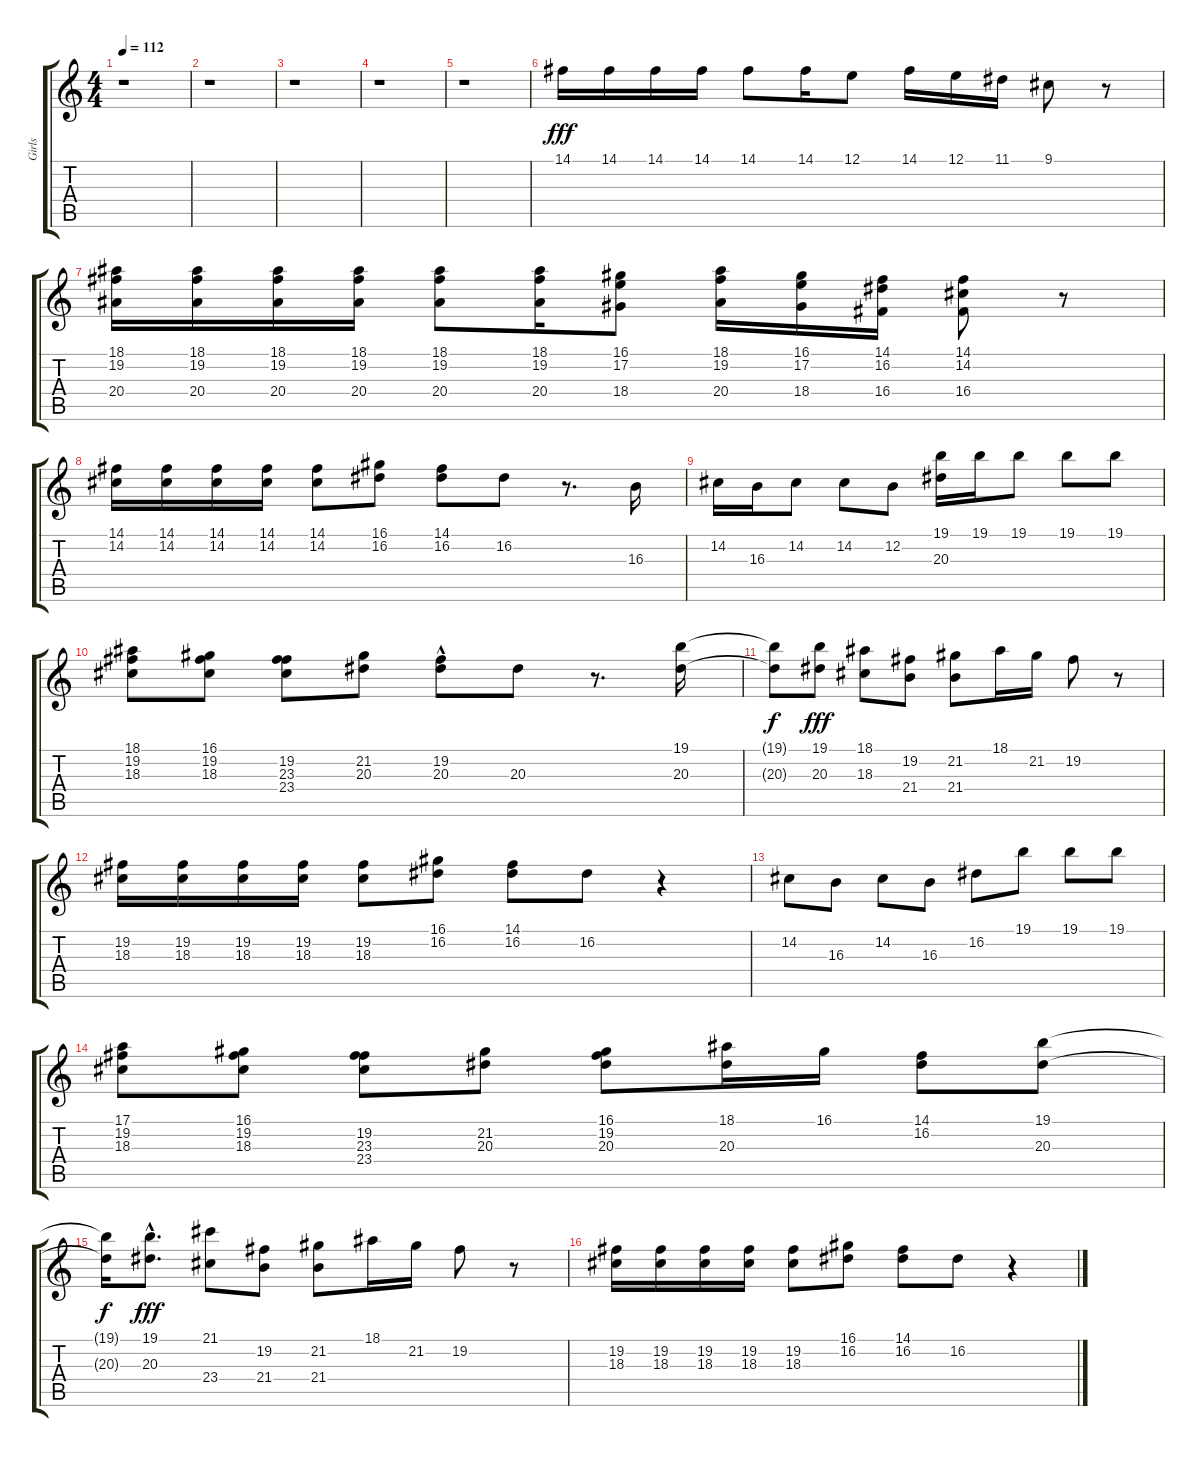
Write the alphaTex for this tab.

\track ("Girls" "Girls") {instrument sopranosax}
\staff {score tabs}
\tuning (E4 B3 G3 D3 A2 E2) {hide}
\ts (4 4)
\tempo 112
\clef g2
\ks c
r.1{dy fff} |
r.1 |
r.1 |
r.1 |
r.1 |
14.1.16 14.1.16 14.1.16 14.1.16 14.1.8 14.1.16 12.1.8 14.1.16 12.1.16 11.1.16 9.1.8 r.8 |
(18.1 19.2 20.4).16 (18.1 19.2 20.4).16 (18.1 19.2 20.4).16 (18.1 19.2 20.4).16 (18.1 19.2 20.4).8 (18.1 19.2 20.4).16 (16.1 17.2 18.4).8 (18.1 19.2 20.4).16 (16.1 17.2 18.4).16 (14.1 16.2 16.4).16 (14.1 14.2 16.4).8 r.8 |
(14.1 14.2).16 (14.1 14.2).16 (14.1 14.2).16 (14.1 14.2).16 (14.1 14.2).8 (16.1 16.2).8 (14.1 16.2).8 16.2.8 r.8{d} 16.3.16 |
14.2.16 16.3.16 14.2.8 14.2.8 12.2.8 (19.1 20.3).16 19.1.16 19.1.8 19.1.8 19.1.8 |
(18.1 19.2 18.3).8 (16.1 19.2 18.3).8 (19.2 23.3 23.4).8 (21.2 20.3).8 (19.2{hac} 20.3).8 20.3.8 r.8{d} (19.1 20.3).16 |
(19.1{t} 20.3{t}).8{dy f} (19.1 20.3).8{dy fff} (18.1 18.3).8 (19.2 21.4).8 (21.2 21.4).8 18.1.16 21.2.16 19.2.8 r.8 |
(19.2 18.3).16 (19.2 18.3).16 (19.2 18.3).16 (19.2 18.3).16 (19.2 18.3).8 (16.1 16.2).8 (14.1 16.2).8 16.2.8 r.4 |
14.2.8 16.3.8 14.2.8 16.3.8 16.2.8 19.1.8 19.1.8 19.1.8 |
(17.1 19.2 18.3).8 (16.1 19.2 18.3).8 (19.2 23.3 23.4).8 (21.2 20.3).8 (16.1 19.2 20.3).8 (18.1 20.3).16 16.1.16 (14.1 16.2).8 (19.1 20.3).8 |
(19.1{t} 20.3{t}).16{dy f} (19.1{hac} 20.3{hac}).8{d dy fff} (21.1 23.4).8 (19.2 21.4).8 (21.2 21.4).8 18.1.16 21.2.16 19.2.8 r.8 |
(19.2 18.3).16 (19.2 18.3).16 (19.2 18.3).16 (19.2 18.3).16 (19.2 18.3).8 (16.1 16.2).8 (14.1 16.2).8 16.2.8 r.4
